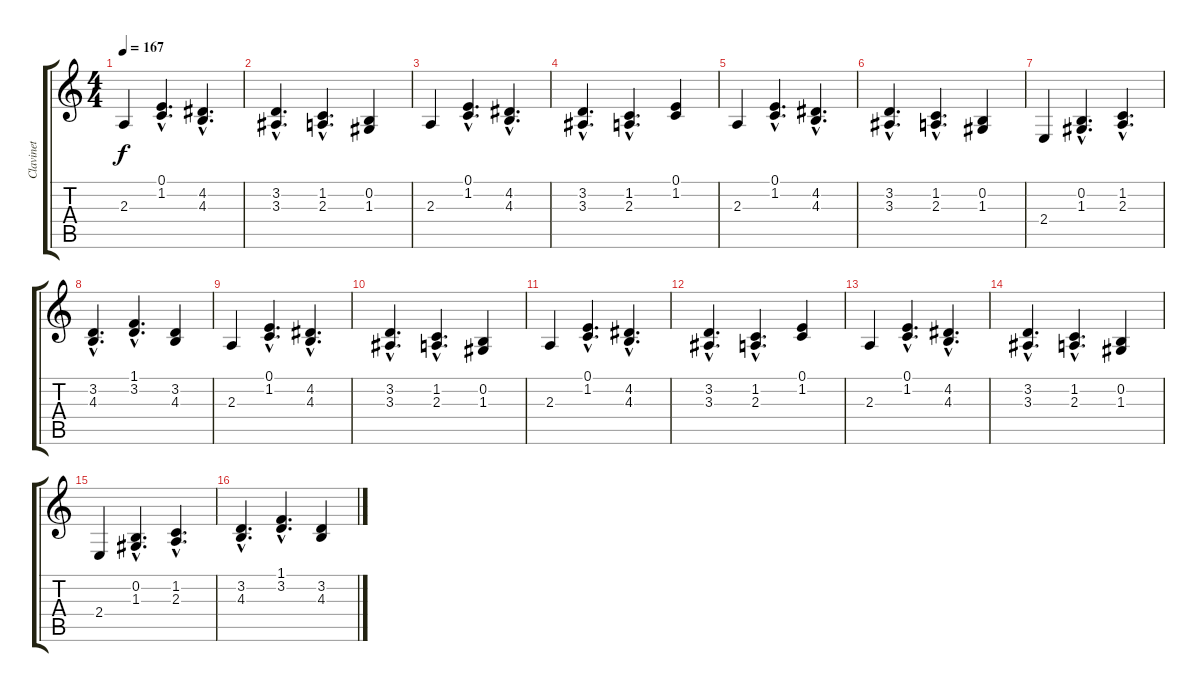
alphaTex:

\track ("Clavinet" "Clavinet") {instrument clavinet}
\staff {score tabs}
\tuning (E4 B3 G3 D3 A2 E2) {hide}
\ts (4 4)
\tempo 167
\clef g2
\ks c
2.3.4{dy f} (0.1{hac} 1.2{hac}).4{d} (4.2{hac} 4.3{hac}).4{d} |
(3.2{hac} 3.3{hac}).4{d} (1.2{hac} 2.3{hac}).4{d} (0.2 1.3).4 |
2.3.4 (0.1{hac} 1.2{hac}).4{d} (4.2{hac} 4.3{hac}).4{d} |
(3.2{hac} 3.3{hac}).4{d} (1.2{hac} 2.3{hac}).4{d} (0.1 1.2).4 |
2.3.4 (0.1{hac} 1.2{hac}).4{d} (4.2{hac} 4.3{hac}).4{d} |
(3.2{hac} 3.3{hac}).4{d} (1.2{hac} 2.3{hac}).4{d} (0.2 1.3).4 |
2.4.4 (0.2{hac} 1.3{hac}).4{d} (1.2{hac} 2.3{hac}).4{d} |
(3.2{hac} 4.3{hac}).4{d} (1.1{hac} 3.2{hac}).4{d} (3.2 4.3).4 |
2.3.4 (0.1{hac} 1.2{hac}).4{d} (4.2{hac} 4.3{hac}).4{d} |
(3.2{hac} 3.3{hac}).4{d} (1.2{hac} 2.3{hac}).4{d} (0.2 1.3).4 |
2.3.4 (0.1{hac} 1.2{hac}).4{d} (4.2{hac} 4.3{hac}).4{d} |
(3.2{hac} 3.3{hac}).4{d} (1.2{hac} 2.3{hac}).4{d} (0.1 1.2).4 |
2.3.4 (0.1{hac} 1.2{hac}).4{d} (4.2{hac} 4.3{hac}).4{d} |
(3.2{hac} 3.3{hac}).4{d} (1.2{hac} 2.3{hac}).4{d} (0.2 1.3).4 |
2.4.4 (0.2{hac} 1.3{hac}).4{d} (1.2{hac} 2.3{hac}).4{d} |
(3.2{hac} 4.3{hac}).4{d} (1.1{hac} 3.2{hac}).4{d} (3.2 4.3).4
